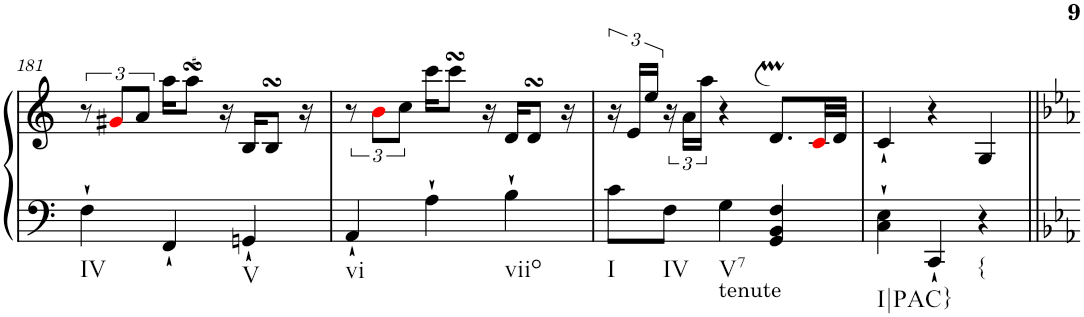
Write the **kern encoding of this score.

**kern	**kern
*part1	*part1
*staff2	*staff1
*I"Harpsichord	*
*I'Hch.	*
!!LO:PB:g=z
*clefF4	*clefG2
*k[]	*k[]
*M3/4	*M3/4
=181	=181
!LO:TX:b:t=IV	!
4F`\	12r
.	12g#Xi/L
.	12a/J
4FF`/	16aa\KL
.	8aasSSS\J
.	16r
!LO:TX:b:t=V	!
4GGn`/	16B/KL
.	8BsSsS/J
.	16r
=182	=182
!LO:TX:b:t=vi	!
4AA`/	12r
.	12bi\L
.	12cc\J
4A`\	16ccc\KL
.	8cccsSSs\J
.	16r
!LO:TX:b:t=viio	!
4B`\	16d/KL
.	8dsSSS/J
.	16r
=183	=183
!LO:TX:b:t=I	!
8c\L	24r
.	24e/LL
.	24ee/JJ
!LO:TX:b:t=IV	!
8F\J	24r
.	24a\LL
.	24aa\JJ
!LO:TX:b:t=tenute	!
!LO:TX:b:t=V7	!
4G\	4r
4GG/ 4BB/ 4F/	8.dM/L
.	32ci/LL
.	32d/JJJ
=184	=184
!LO:TX:b:t=I|PAC}	!
4C\` 4E\`	4c`/
4CC`/	4r
!LO:TX:b:t={	!
4r	4G/
=||	=||
*-	*-
